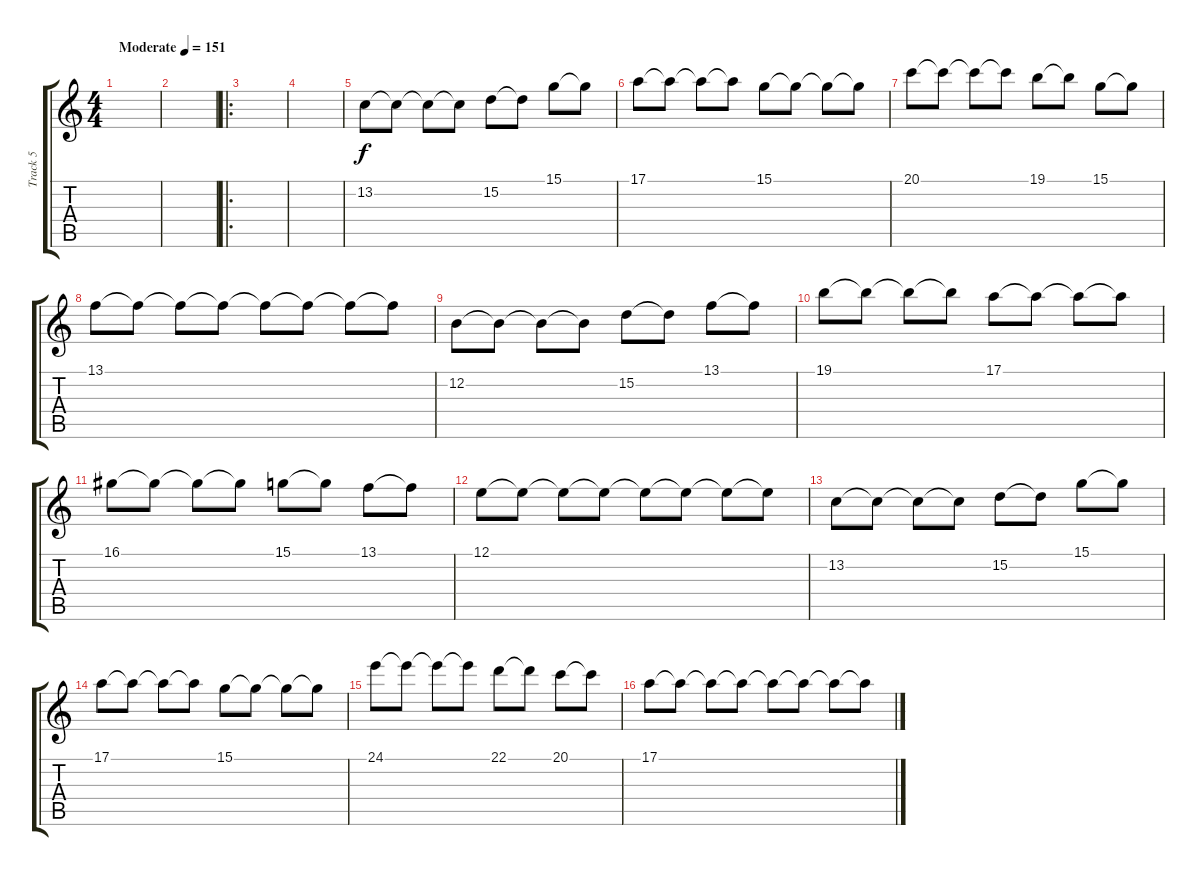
\track ("Track 5" "Track 5") {instrument lead2sawtooth}
\staff {score tabs}
\tuning (E4 B3 G3 D3 A2 E2) {hide}
\ts (4 4)
\tempo (151 "Moderate")
\clef g2
\ks c
|
|
\ro
|
|
13.2.8 13.2{t}.8 13.2{t}.8 13.2{t}.8 15.2.8 15.2{t}.8 15.1.8 15.1{t}.8 |
17.1.8 17.1{t}.8 17.1{t}.8 17.1{t}.8 15.1.8 15.1{t}.8 15.1{t}.8 15.1{t}.8 |
20.1.8 20.1{t}.8 20.1{t}.8 20.1{t}.8 19.1.8 19.1{t}.8 15.1.8 15.1{t}.8 |
13.1.8 13.1{t}.8 13.1{t}.8 13.1{t}.8 13.1{t}.8 13.1{t}.8 13.1{t}.8 13.1{t}.8 |
12.2.8 12.2{t}.8 12.2{t}.8 12.2{t}.8 15.2.8 15.2{t}.8 13.1.8 13.1{t}.8 |
19.1.8 19.1{t}.8 19.1{t}.8 19.1{t}.8 17.1.8 17.1{t}.8 17.1{t}.8 17.1{t}.8 |
16.1.8 16.1{t}.8 16.1{t}.8 16.1{t}.8 15.1.8 15.1{t}.8 13.1.8 13.1{t}.8 |
12.1.8 12.1{t}.8 12.1{t}.8 12.1{t}.8 12.1{t}.8 12.1{t}.8 12.1{t}.8 12.1{t}.8 |
13.2.8 13.2{t}.8 13.2{t}.8 13.2{t}.8 15.2.8 15.2{t}.8 15.1.8 15.1{t}.8 |
17.1.8 17.1{t}.8 17.1{t}.8 17.1{t}.8 15.1.8 15.1{t}.8 15.1{t}.8 15.1{t}.8 |
24.1.8 24.1{t}.8 24.1{t}.8 24.1{t}.8 22.1.8 22.1{t}.8 20.1.8 20.1{t}.8 |
17.1.8 17.1{t}.8 17.1{t}.8 17.1{t}.8 17.1{t}.8 17.1{t}.8 17.1{t}.8 17.1{t}.8
